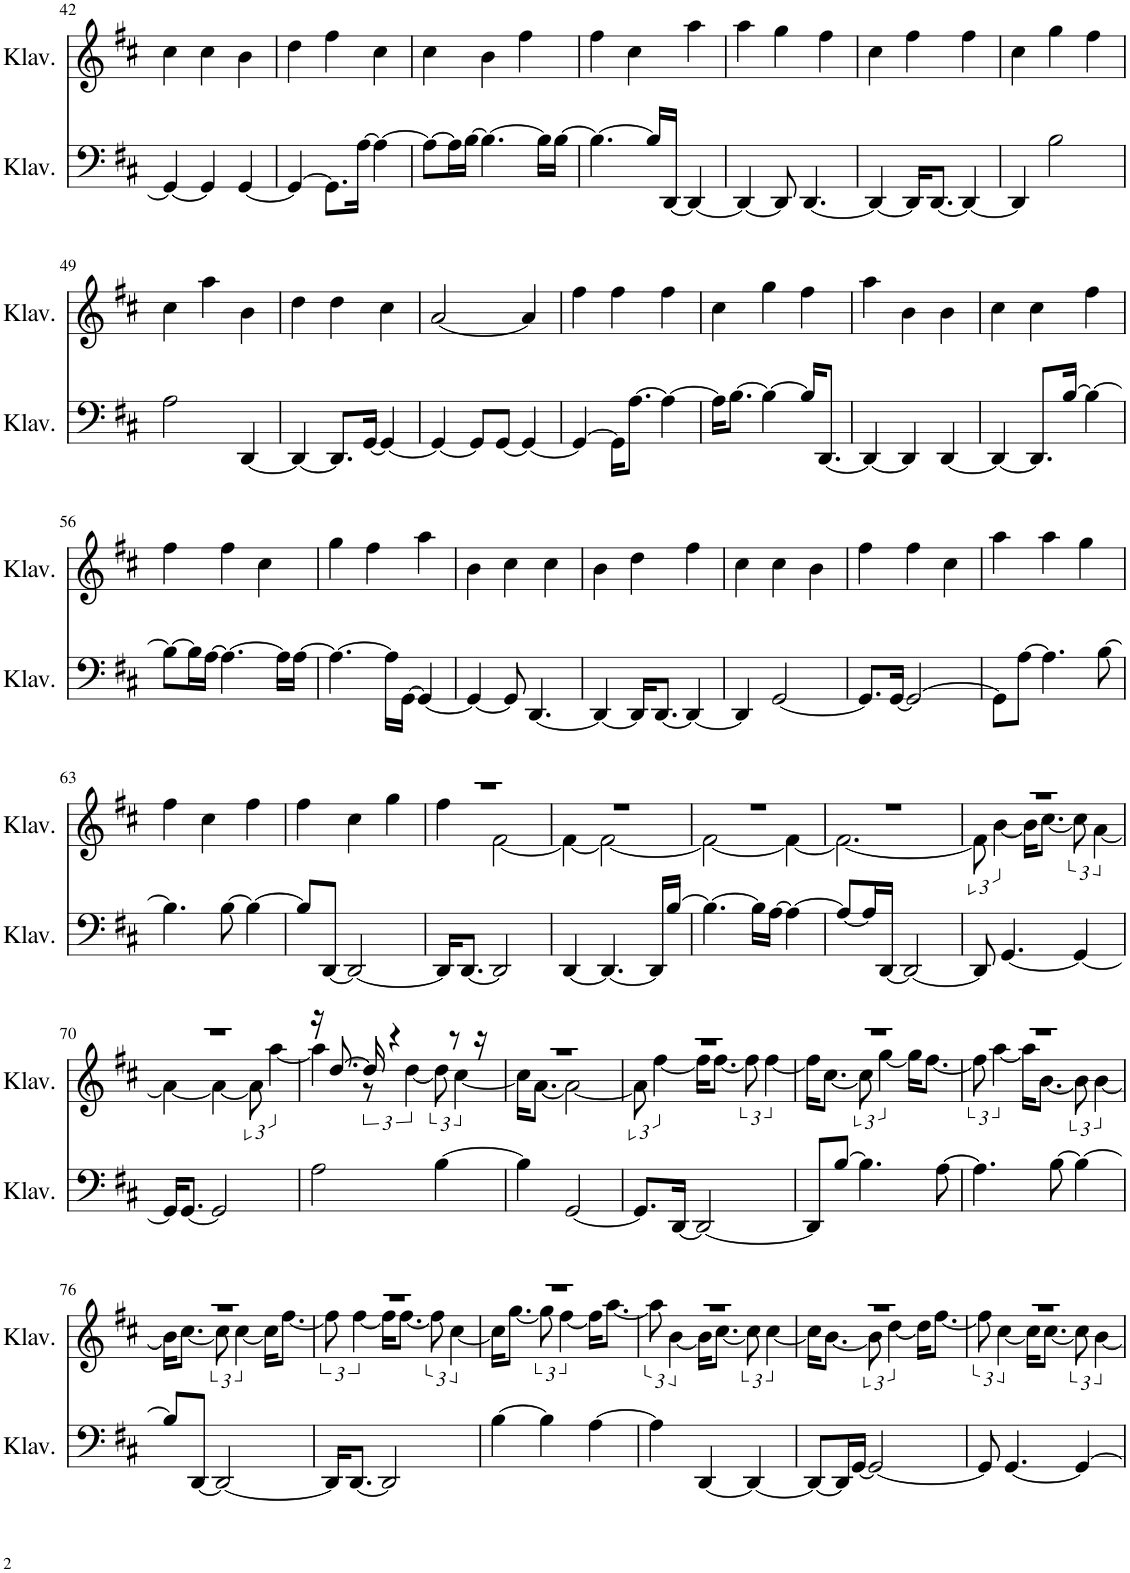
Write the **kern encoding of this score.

**kern	**kern
*part2	*part1
*staff2	*staff1
*I"Klavier	*I"Klavier
*I'Klav.	*I'Klav.
!!LO:PB:g=z
*clefF4	*clefG2
*k[f#c#]	*k[f#c#]
*M3/4	*M3/4
=42	=42
4GG/_	4cc#\
4GG/]	4cc#\
[4GG/	4b\
=43	=43
4GG/_	4dd\
8.GG\L]	4ff#\
[16A\Jk	.
4A\_	4cc#\
=44	=44
8A\L_	4cc#\
16A\L]	.
[16B\JJ	.
4.B\_	4b\
.	4ff#\
16B\LL]	.
[16B\JJ	.
=45	=45
4.B\_	4ff#\
.	4cc#\
16B/LL]	.
[16DD/JJ	.
4DD/_	4aa\
=46	=46
4DD/_	4aa\
8DD/]	4gg\
[4.DD/	.
.	4ff#\
=47	=47
4DD/_	4cc#\
16DD/KL]	4ff#\
[8.DD/J	.
4DD/_	4ff#\
=48	=48
4DD/]	4cc#\
2B\	4gg\
.	4ff#\
!!LO:LB:g=z
=49	=49
2A\	4cc#\
.	4aa\
[4DD/	4b\
=50	=50
4DD/_	4dd\
8.DD/L]	4dd\
[16GG/Jk	.
4GG/_	4cc#\
=51	=51
4GG/_	[2a/
8GG/L]	.
[8GG/J	.
4GG/_	4a/]
=52	=52
4GG/_	4ff#\
16GG\KL]	4ff#\
[8.A\J	.
4A\_	4ff#\
=53	=53
16A\KL]	4cc#\
[8.B\J	.
4B\_	4gg\
16B/KL]	4ff#\
[8.DD/J	.
=54	=54
4DD/_	4aa\
4DD/]	4b\
[4DD/	4b\
=55	=55
4DD/_	4cc#\
8.DD/L]	4cc#\
[16B/Jk	.
4B\_	4ff#\
!!LO:LB:g=z
=56	=56
8B\L_	4ff#\
16B\L]	.
[16A\JJ	.
4.A\_	4ff#\
.	4cc#\
16A\LL]	.
[16A\JJ	.
=57	=57
4.A\_	4gg\
.	4ff#\
16A\LL]	.
[16GG\JJ	.
4GG/_	4aa\
=58	=58
4GG/_	4b\
8GG/]	4cc#\
[4.DD/	.
.	4cc#\
=59	=59
4DD/_	4b\
16DD/KL]	4dd\
[8.DD/J	.
4DD/_	4ff#\
=60	=60
4DD/]	4cc#\
[2GG/	4cc#\
.	4b\
=61	=61
8.GG/L]	4ff#\
[16GG/Jk	.
2GG/_	4ff#\
.	4cc#\
=62	=62
8GG\L]	4aa\
[8A\J	.
4.A\]	4aa\
.	4gg\
[8B\	.
!!LO:LB:g=z
=63	=63
4.B\]	4ff#\
.	4cc#\
[8B\	.
4B\_	4ff#\
=64	=64
8B/L]	4ff#\
[8DD/J	.
2DD/_	4cc#\
.	4gg\
=65	=65
*	*^
16DD/KL]	2.r	4ff#\
[8.DD/J	.	.
2DD/]	.	[2f#\
=66	=66	=66
[4DD/	2.r	4f#\_
4.DD/_	.	2f#\_
16DD/LL]	.	.
[16B/JJ	.	.
=67	=67	=67
4.B\_	2.r	2f#\_
16B\LL]	.	.
[16A\JJ	.	.
4A\_	.	4f#\_
=68	=68	=68
8A/L_	2.r	2.f#\_
16A/L]	.	.
[16DD/JJ	.	.
2DD/_	.	.
=69	=69	=69
8DD/]	2.r	12f#\]
.	.	[6b\
[4.GG/	.	.
.	.	16b\KL]
.	.	[8.cc#\J
4GG/_	.	12cc#\]
.	.	[6a\
!!LO:LB:g=z	!!
=70	=70	=70
16GG/KL]	2.r	4a\_
[8.GG/J	.	.
2GG/]	.	4a\_
.	.	12a\]
.	.	[6aa\
=71	=71	=71
2A\	16r	4aa\]
.	[8.dd/	.
.	16dd/]	12r
.	4r	.
.	.	[4dd\
[4B\	.	.
.	8r	.
.	.	[6cc#\
.	16r	.
=72	=72	=72
4B\]	2.r	16cc#\KL]
.	.	[8.a\J
[2GG/	.	2a\_
=73	=73	=73
8.GG/L]	2.r	12a\]
.	.	[6ff#\
[16DD/Jk	.	.
2DD/_	.	16ff#\KL]
.	.	[8.ff#\J
.	.	4ff#\]
=74	=74	=74
8DD/L]	2.r	16ff#\KL]
.	.	[8.cc#\J
[8B/J	.	.
4.B\]	.	12cc#\]
.	.	[6gg\
.	.	16gg\KL]
.	.	[8.ff#\J
[8A\	.	.
=75	=75	=75
4.A\]	2.r	12ff#\]
.	.	[6aa\
.	.	16aa\KL]
.	.	[8.b\J
[8B\	.	.
4B\_	.	4b\]
!!LO:LB:g=z	!!
=76	=76	=76
8B/L]	2.r	16b\KL]
.	.	[8.cc#\J
[8DD/J	.	.
2DD/_	.	4cc#\]
.	.	16cc#\KL]
.	.	[8.ff#\J
=77	=77	=77
16DD/KL]	2.r	4ff#\]
[8.DD/J	.	.
2DD/]	.	16ff#\KL]
.	.	[8.ff#\J
.	.	12ff#\]
.	.	[6cc#\
=78	=78	=78
[4B\	2.r	16cc#\KL]
.	.	[8.gg\J
4B\]	.	12gg\]
.	.	[6ff#\
[4A\	.	16ff#\KL]
.	.	[8.aa\J
=79	=79	=79
4A\]	2.r	12aa\]
.	.	[6b\
[4DD/	.	16b\KL]
.	.	[8.cc#\J
4DD/_	.	4cc#\]
=80	=80	=80
8DD/L_	2.r	16cc#\KL]
.	.	[8.b\J
16DD/L]	.	.
[16GG/JJ	.	.
2GG/_	.	12b\]
.	.	[6dd\
.	.	16dd\KL]
.	.	[8.ff#\J
=81	=81	=81
8GG/]	2.r	12ff#\]
.	.	[6cc#\
[4.GG/	.	.
.	.	16cc#\KL]
.	.	[8.cc#\J
4GG/_	.	12cc#\]
.	.	[6b\
*	*v	*v
=	=
*-	*-
